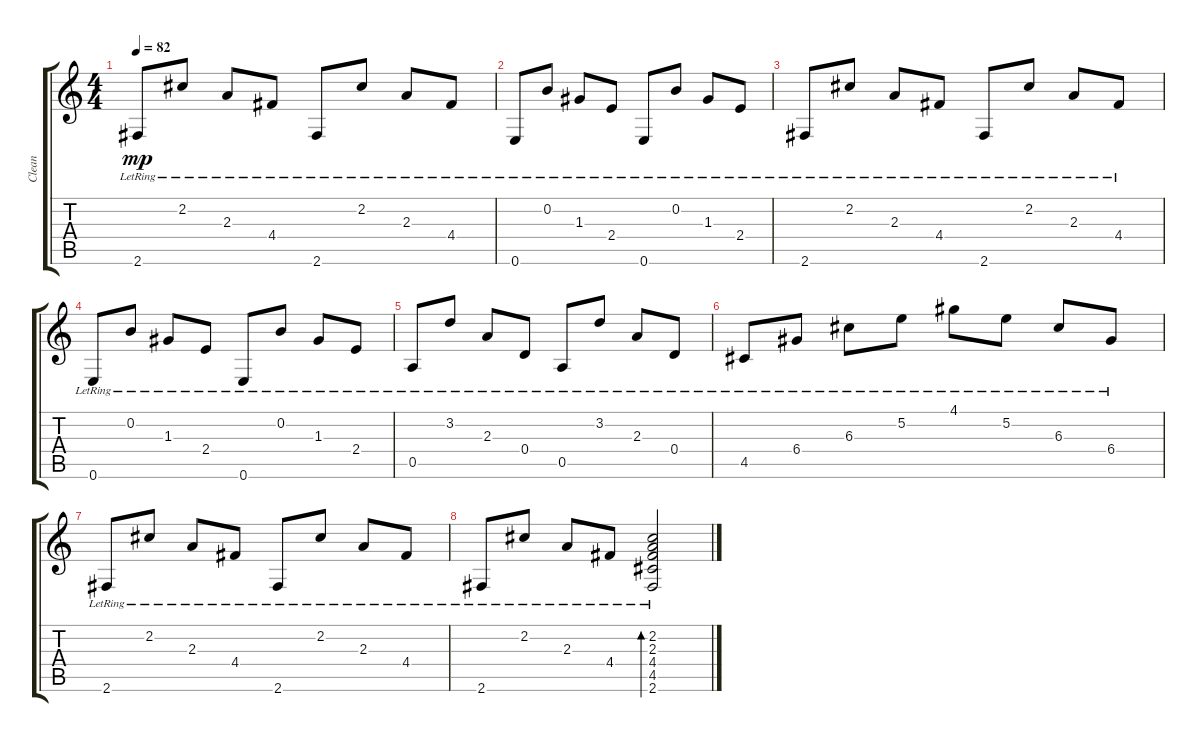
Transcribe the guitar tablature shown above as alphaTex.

\track ("Clean" "Clean") {instrument electricguitarclean}
\staff {score tabs}
\tuning (E4 B3 G3 D3 A2 E2) {hide}
\ts (4 4)
\tempo 82
\clef g2
\ks c
2.6{lr}.8{dy mp} 2.2{lr}.8 2.3{lr}.8 4.4{lr}.8 2.6{lr}.8 2.2{lr}.8 2.3{lr}.8 4.4{lr}.8 |
0.6{lr}.8 0.2{lr}.8 1.3{lr}.8 2.4{lr}.8 0.6{lr}.8 0.2{lr}.8 1.3{lr}.8 2.4{lr}.8 |
2.6{lr}.8 2.2{lr}.8 2.3{lr}.8 4.4{lr}.8 2.6{lr}.8 2.2{lr}.8 2.3{lr}.8 4.4{lr}.8 |
0.6{lr}.8 0.2{lr}.8 1.3{lr}.8 2.4{lr}.8 0.6{lr}.8 0.2{lr}.8 1.3{lr}.8 2.4{lr}.8 |
0.5{lr}.8 3.2{lr}.8 2.3{lr}.8 0.4{lr}.8 0.5{lr}.8 3.2{lr}.8 2.3{lr}.8 0.4{lr}.8 |
4.5{lr}.8 6.4{lr}.8 6.3{lr}.8 5.2{lr}.8 4.1{lr}.8 5.2{lr}.8 6.3{lr}.8 6.4{lr}.8 |
2.6{lr}.8 2.2{lr}.8 2.3{lr}.8 4.4{lr}.8 2.6{lr}.8 2.2{lr}.8 2.3{lr}.8 4.4{lr}.8 |
2.6{lr}.8 2.2{lr}.8 2.3{lr}.8 4.4{lr}.8 (2.2 2.3 4.4 4.5 2.6{lr}).2{bd 60}
